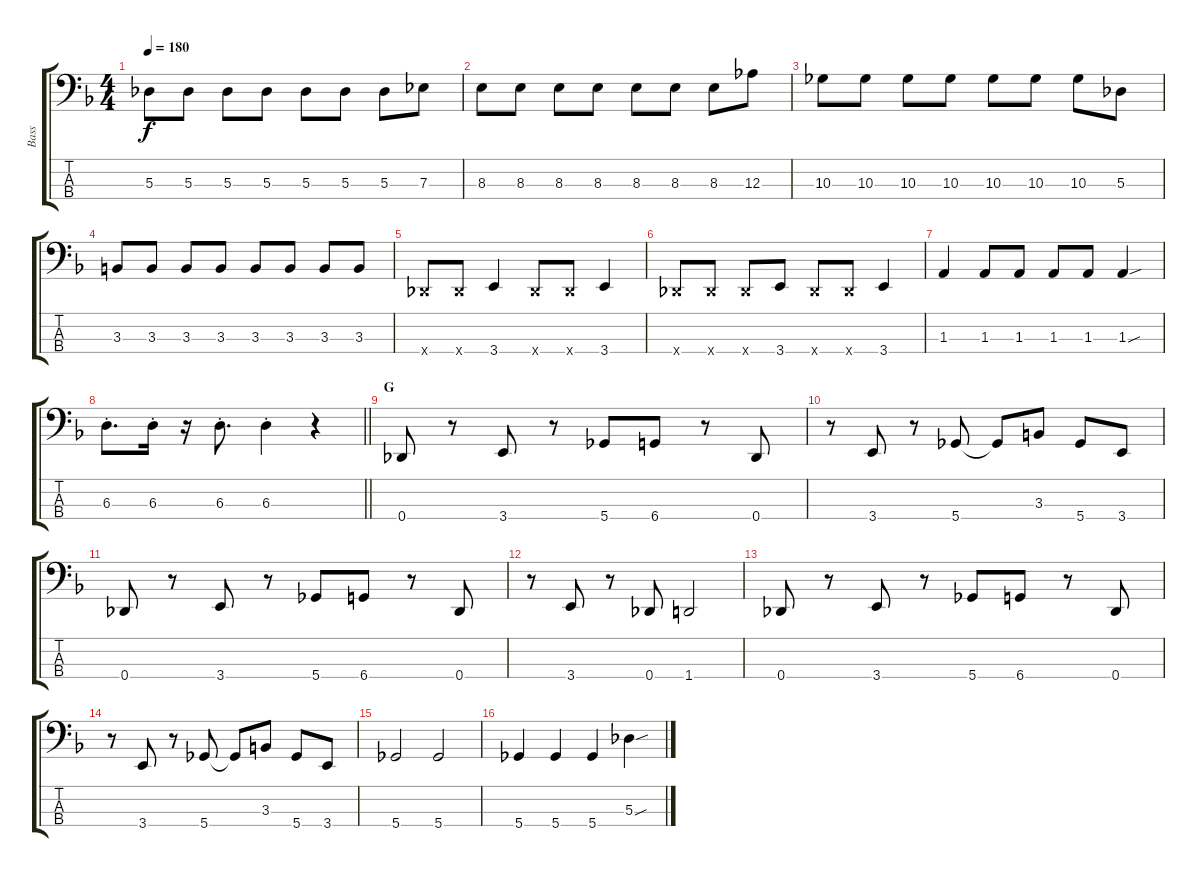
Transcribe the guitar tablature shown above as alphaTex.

\track ("Bass" "Bass") {instrument electricbasspick}
\staff {score tabs}
\tuning (Gb2 Db2 Ab1 Db1) {hide}
\ts (4 4)
\tempo 180
\clef f4
\ks f
5.3.8{dy f} 5.3.8 5.3.8 5.3.8 5.3.8 5.3.8 5.3.8 7.3.8 |
8.3.8 8.3.8 8.3.8 8.3.8 8.3.8 8.3.8 8.3.8 12.3.8 |
10.3.8 10.3.8 10.3.8 10.3.8 10.3.8 10.3.8 10.3.8 5.3.8 |
3.3.8 3.3.8 3.3.8 3.3.8 3.3.8 3.3.8 3.3.8 3.3.8 |
0.4{x}.8 0.4{x}.8 3.4.4 0.4{x}.8 0.4{x}.8 3.4.4 |
0.4{x}.8 0.4{x}.8 0.4{x}.8 3.4.8 0.4{x}.8 0.4{x}.8 3.4.4 |
1.3.4 1.3.8 1.3.8 1.3.8 1.3.8 1.3{sou}.4 |
\barLineRight lightlight
6.3{st}.8{d} 6.3{st}.16 r.16 6.3{st}.8{d} 6.3{st}.4 r.4 |
\section ("" "G")
0.4.8 r.8 3.4.8 r.8 5.4.8 6.4.8 r.8 0.4.8 |
r.8 3.4.8 r.8 5.4.8 5.4{t}.8 3.3.8 5.4.8 3.4.8 |
0.4.8 r.8 3.4.8 r.8 5.4.8 6.4.8 r.8 0.4.8 |
r.8 3.4.8 r.8 0.4.8 1.4.2 |
0.4.8 r.8 3.4.8 r.8 5.4.8 6.4.8 r.8 0.4.8 |
r.8 3.4.8 r.8 5.4.8 5.4{t}.8 3.3.8 5.4.8 3.4.8 |
5.4.2 5.4.2 |
5.4.4 5.4.4 5.4.4 5.3{sou}.4
